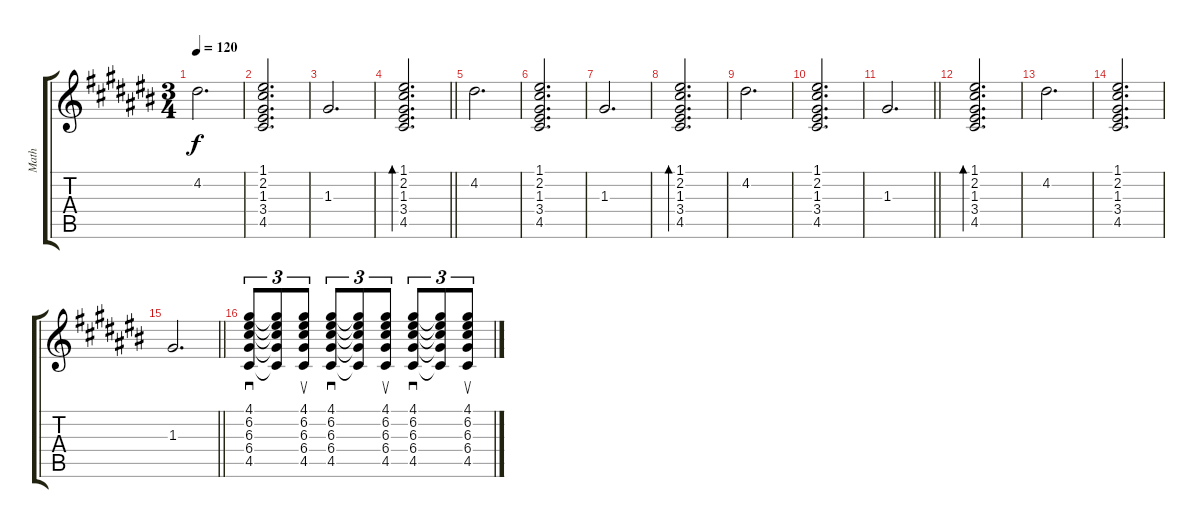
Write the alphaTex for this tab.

\track ("Math" "Math") {instrument overdrivenguitar}
\staff {score tabs}
\tuning (E4 B3 G3 D3 A2 E2) {hide}
\ts (3 4)
\tempo 120
\clef g2
\ks c#
4.2.2{d dy f} |
(1.1 2.2 1.3 3.4 4.5).2{d} |
1.3.2{d} |
\barLineRight lightlight
(1.1 2.2 1.3 3.4 4.5).2{d bd 120 instrument acousticguitarsteel} |
4.2.2{d} |
(1.1 2.2 1.3 3.4 4.5).2{d} |
1.3.2{d} |
(1.1 2.2 1.3 3.4 4.5).2{d bd 120 instrument acousticguitarsteel} |
4.2.2{d} |
(1.1 2.2 1.3 3.4 4.5).2{d} |
\barLineRight lightlight
1.3.2{d} |
(1.1 2.2 1.3 3.4 4.5).2{d bd 120 instrument acousticguitarsteel} |
4.2.2{d} |
(1.1 2.2 1.3 3.4 4.5).2{d} |
\barLineRight lightlight
1.3.2{d} |
(4.1 6.2 6.3 6.4 4.5).8{sd tu (3 2) volume 10} (4.1{t} 6.2{t} 6.3{t} 6.4{t} 4.5{t}).8{tu (3 2)} (4.1 6.2 6.3 6.4 4.5).8{su tu (3 2)} (4.1 6.2 6.3 6.4 4.5).8{sd tu (3 2)} (4.1{t} 6.2{t} 6.3{t} 6.4{t} 4.5{t}).8{tu (3 2)} (4.1 6.2 6.3 6.4 4.5).8{su tu (3 2)} (4.1 6.2 6.3 6.4 4.5).8{sd tu (3 2)} (4.1{t} 6.2{t} 6.3{t} 6.4{t} 4.5{t}).8{tu (3 2)} (4.1 6.2 6.3 6.4 4.5).8{su tu (3 2)}
